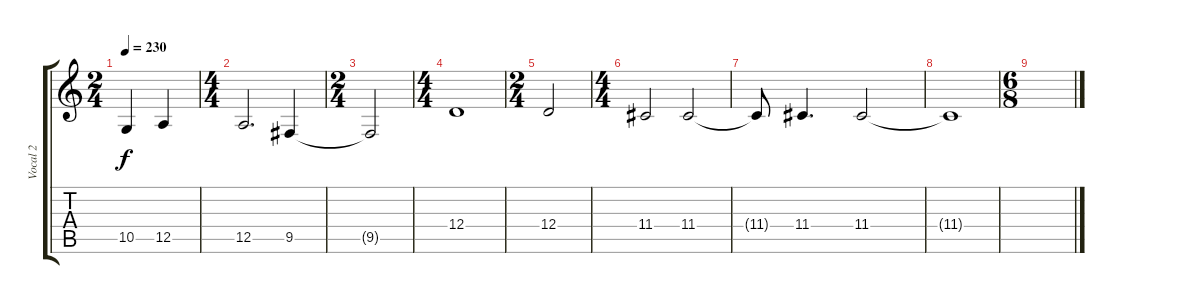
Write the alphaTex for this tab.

\track ("Vocal 2" "Vocal 2") {instrument lead6voice}
\staff {score tabs}
\tuning (E4 B3 G3 D3 A2 E2) {hide}
\ts (2 4)
\tempo 230
\clef g2
\ks c
10.5.4{dy f} 12.5.4 |
\ts (4 4)
12.5.2{d} 9.5.4 |
\ts (2 4)
9.5{t}.2 |
\ts (4 4)
12.4.1 |
\ts (2 4)
12.4.2 |
\ts (4 4)
11.4.2 11.4.2 |
11.4{t}.8 11.4.4{d} 11.4.2 |
11.4{t}.1 |
\ts (6 8)
